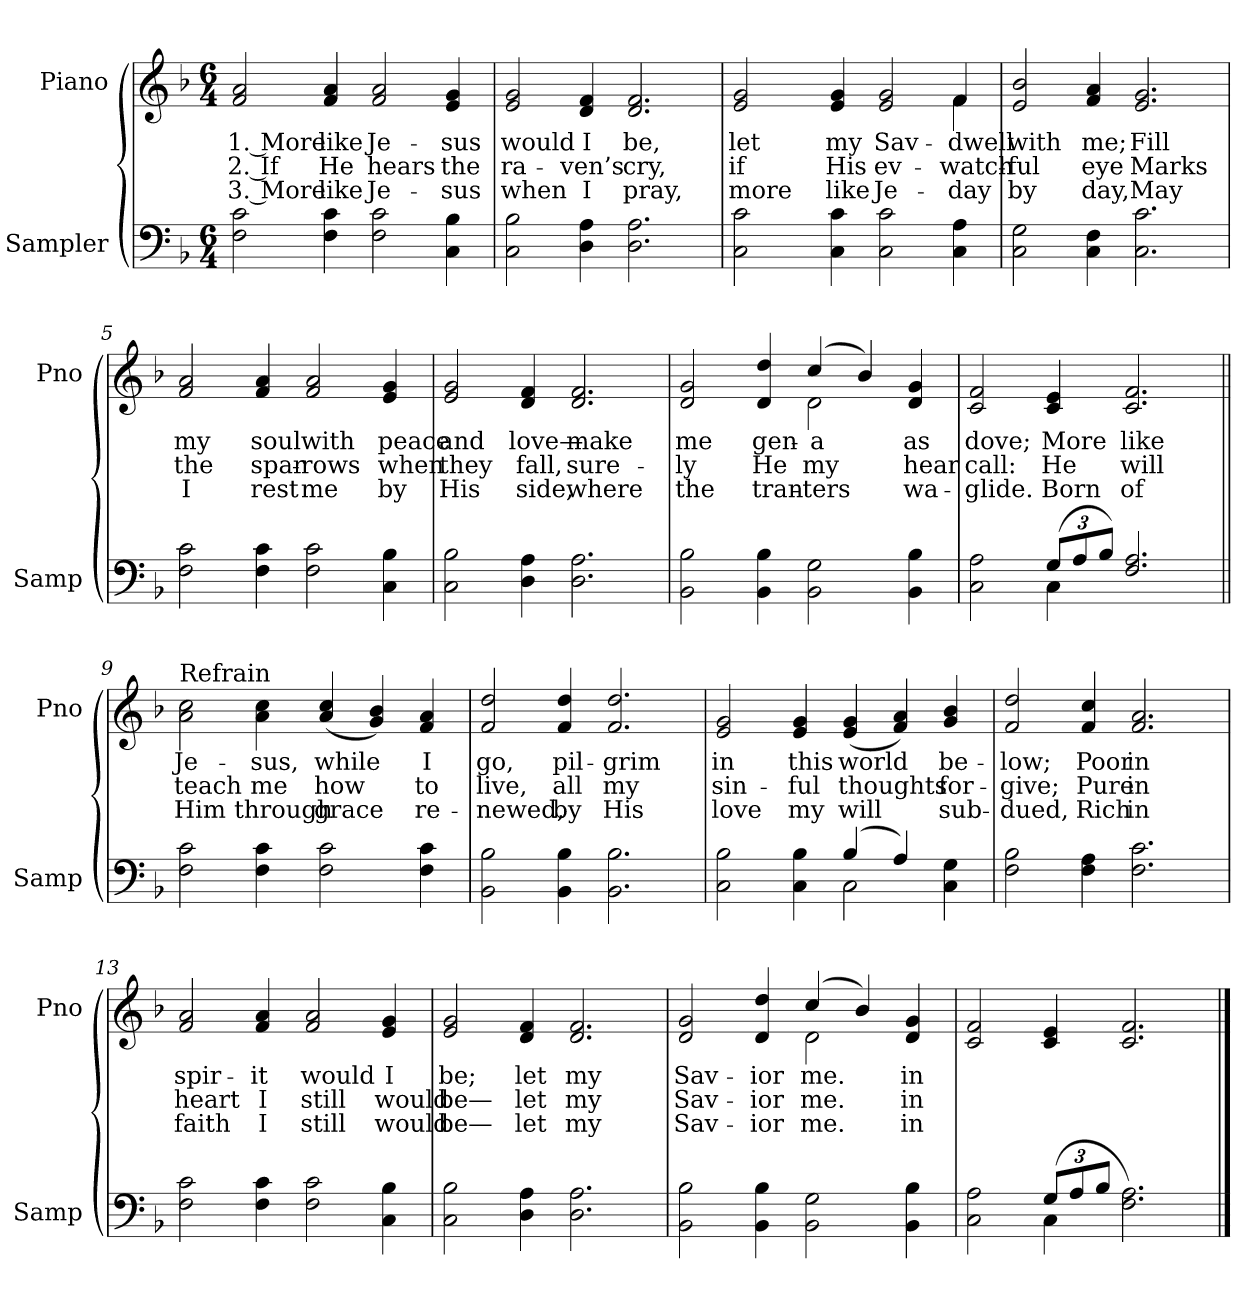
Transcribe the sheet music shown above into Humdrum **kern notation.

**kern	**kern	**text	**text	**text
*part2	*part1	*part1	*part1	*part1
*staff2	*staff1	*staff1	*staff1	*staff1
*I"Sampler	*I"Piano	*	*	*
*I'Samp	*I'Pno	*	*	*
*clefF4	*clefG2	*	*	*
*k[b-]	*k[b-]	*	*	*
*F:	*F:	*	*	*
*M6/4	*M6/4	*	*	*
=1	=1	=1	=1	=1
2F\ 2c\	2f/ 2a/	1. More	2. If	3. More
4F\ 4c\	4f/ 4a/	like	He	like
2F\ 2c\	2f/ 2a/	Je-	hears	Je-
4C\ 4B-\	4e/ 4g/	-sus	the	-sus
=2	=2	=2	=2	=2
2C\ 2B-\	2e/ 2g/	would	ra-	when
4D\ 4A\	4d/ 4f/	I	-ven’s	I
2.D\ 2.A\	2.d/ 2.f/	be,	cry,	pray,
=3	=3	=3	=3	=3
*	*^	*	*	*
2C\ 2c\	2e/ 2g/	4ryy	let	if	more
*	*v	*v	*	*	*
4C\ 4c\	4e/ 4g/	my	His	like
2C\ 2c\	2e/ 2g/	Sav-	ev-	Je-
*	*^	*	*	*
4C\ 4A\	4f/	4f	dwell	watch-	day
*	*v	*v	*	*	*
=4	=4	=4	=4	=4
2C\ 2G\	2e/ 2b-/	with	-ful	by
4C\ 4F\	4f/ 4a/	me;	eye	day,
2.C\ 2.c\	2.e/ 2.g/	Fill	Marks	May
=5	=5	=5	=5	=5
2F\ 2c\	2f/ 2a/	my	the	I
4F\ 4c\	4f/ 4a/	soul	spar-	rest
2F\ 2c\	2f/ 2a/	with	-rows	me
4C\ 4B-\	4e/ 4g/	peace	when	by
=6	=6	=6	=6	=6
2C\ 2B-\	2e/ 2g/	and	they	His
4D\ 4A\	4d/ 4f/	love—	fall,	side,
2.D\ 2.A\	2.d/ 2.f/	make	sure-	where
=7	=7	=7	=7	=7
*	*^	*	*	*
2BB-\ 2B-\	2d/ 2g/	2.ryy	me	-ly	the
4BB-\ 4B-\	4d/ 4dd/	.	gen-	He	tran-
2BB-\ 2G\	(4cc/	2d	a	my	-ters
.	4b-/)	.	.	.	.
4BB-\ 4B-\	4d/ 4g/	4ryy	as	hear	wa-
*	*v	*v	*	*	*
=8	=8	=8	=8	=8
*^	*	*	*	*
2C\ 2A\	2ryy	2c/ 2f/	dove;	call:	glide.
(12G/L	4C	4c/ 4e/	More	He	Born
12A/	.	.	.	.	.
12B-/J)	.	.	.	.	.
2.F/ 2.A/	2.ryy	2.c/ 2.f/	like	will	of
=9||	=9||	=9||	=9||	=9||	=9||
!	!	!LO:TX:t=Refrain	!	!	!
*v	*v	*	*	*	*
2F\ 2c\	2a\ 2cc\	Je-	teach	Him
4F\ 4c\	4a\ 4cc\	-sus,	me	through
2F\ 2c\	(4a/ 4cc/	while	how	grace
.	4g/ 4b-/)	.	.	.
4F\ 4c\	4f/ 4a/	I	to	re-
=10	=10	=10	=10	=10
2BB-\ 2B-\	2f/ 2dd/	go,	live,	-newed,
4BB-\ 4B-\	4f/ 4dd/	pil-	all	by
2.BB-\ 2.B-\	2.f/ 2.dd/	-grim	my	His
=11	=11	=11	=11	=11
*^	*	*	*	*
2C\ 2B-\	2.ryy	2e/ 2g/	in	sin-	love
4C\ 4B-\	.	4e/ 4g/	this	-ful	my
(4B-/	2C	(4e/ 4g/	world	thoughts	will
4A/)	.	4f/ 4a/)	.	.	.
4C\ 4G\	4ryy	4g/ 4b-/	be-	for-	sub-
*v	*v	*	*	*	*
=12	=12	=12	=12	=12
2F\ 2B-\	2f/ 2dd/	-low;	-give;	-dued,
4F\ 4A\	4f/ 4cc/	Poor	Pure	Rich
2.F\ 2.c\	2.f/ 2.a/	in	in	in
=13	=13	=13	=13	=13
2F\ 2c\	2f/ 2a/	spir-	heart	faith
4F\ 4c\	4f/ 4a/	-it	I	I
2F\ 2c\	2f/ 2a/	would	still	still
4C\ 4B-\	4e/ 4g/	I	would	would
=14	=14	=14	=14	=14
2C\ 2B-\	2e/ 2g/	be;	be—	be—
4D\ 4A\	4d/ 4f/	let	let	let
2.D\ 2.A\	2.d/ 2.f/	my	my	my
=15	=15	=15	=15	=15
*	*^	*	*	*
2BB-\ 2B-\	2d/ 2g/	2.ryy	Sav-	Sav-	Sav-
4BB-\ 4B-\	4d/ 4dd/	.	-ior	-ior	-ior
2BB-\ 2G\	(4cc/	2d	me.	me.	me.
.	4b-/)	.	.	.	.
4BB-\ 4B-\	4d/ 4g/	4ryy	in	in	in
*	*v	*v	*	*	*
=16	=16	=16	=16	=16
*^	*	*	*	*
2C\ 2A\	2ryy	2c/ 2f/	.	.	.
(12G/L	4C	4c/ 4e/	.	.	.
12A/	.	.	.	.	.
12B-/J	.	.	.	.	.
2.F\ 2.A\)	2.ryy	2.c/ 2.f/	.	.	.
*v	*v	*	*	*	*
==	==	==	==	==
*-	*-	*-	*-	*-
